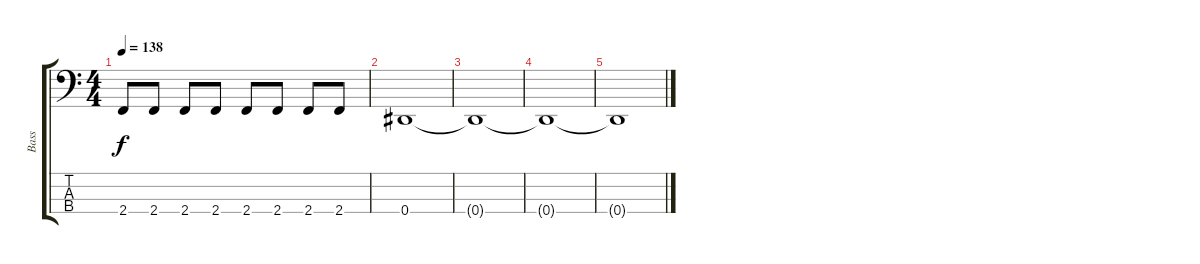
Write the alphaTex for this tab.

\track ("Bass" "Bass") {instrument electricbasspick}
\staff {score tabs}
\tuning (Gb2 Db2 Ab1 Eb1) {hide}
\ts (4 4)
\tempo 138
\clef f4
\ks c
2.4.8{dy f} 2.4.8 2.4.8 2.4.8 2.4.8 2.4.8 2.4.8 2.4.8 |
0.4.1 |
0.4{t}.1 |
0.4{t}.1 |
0.4{t}.1
